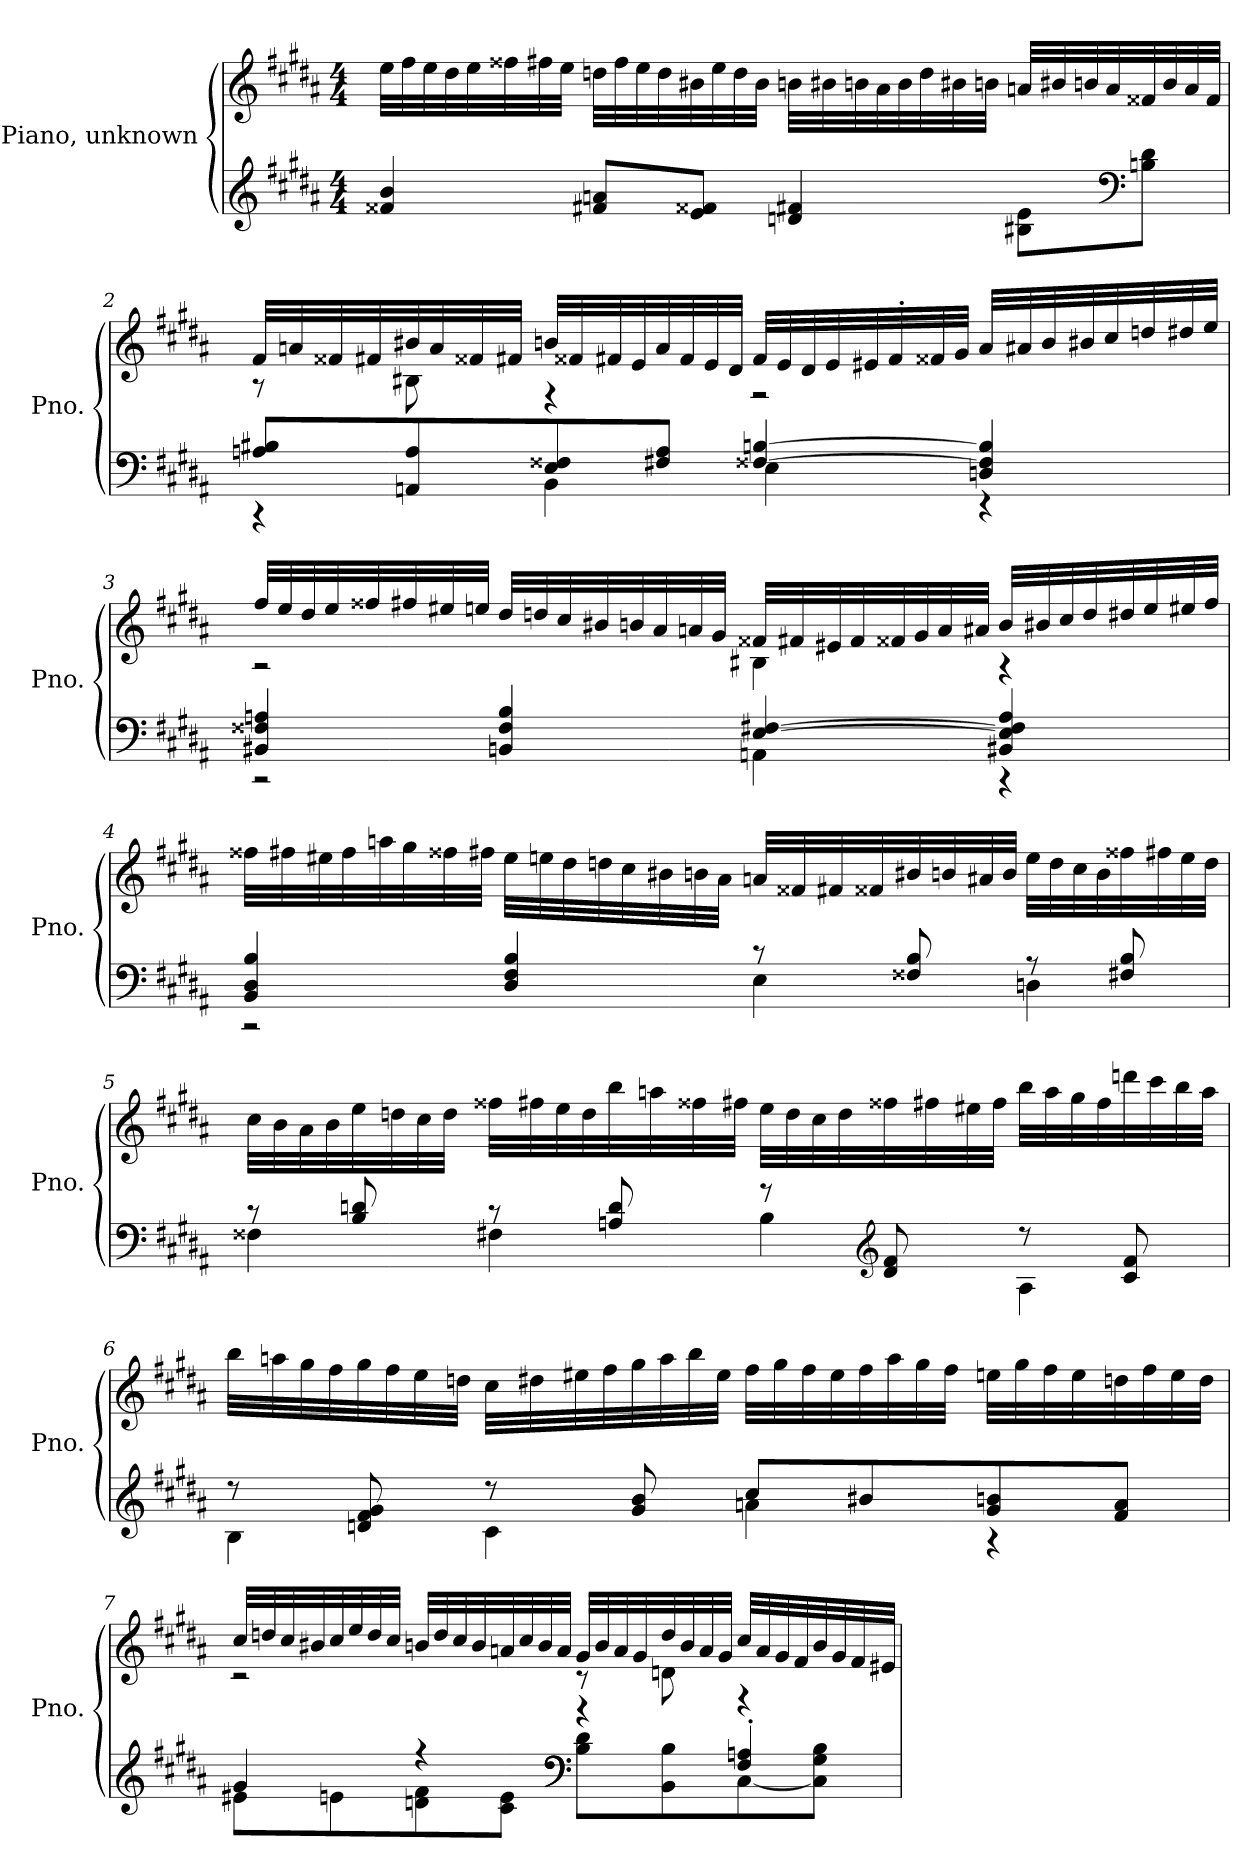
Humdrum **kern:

**kern	**kern
*part1	*part1
*staff2	*staff1
*I"Piano, unknown	*
*I'Pno.	*
*clefG2	*clefG2
*k[f#c#g#d#a#]	*k[f#c#g#d#a#]
*M4/4	*M4/4
*MM120	*MM120
=1	=1
4f##X/ 4b/	32ee\LLL
.	32ff#\
.	32ee\
.	32dd#\
.	32ee\
.	32ff##X\
.	32ff#X\
.	32ee\JJJ
8f#X/ 8an/L	32ddn\LLL
.	32ff#\
.	32ee\
.	32dd\
8e/ 8f##X/J	32b#X\
.	32ee\
.	32dd\
.	32b#\JJJ
4dn/ 4f#X/	32bn\LLL
.	32b#X\
.	32bn\
.	32a#\
.	32b\
.	32dd\
.	32b#X\
.	32bn\JJJ
8B#X\ 8e\L	32an/LLL
.	32b#X/
.	32bn/
.	32a/
*clefF4	*
8Bn\ 8d\J	32f##X/
.	32b/
.	32a/
.	32f##/JJJ
!!LO:LB:g=z
=2	=2
*^	*^
8An/ 8B#X/L	4r	32f#/LLL	8r
.	.	32an/	.
.	.	32f##X/	.
.	.	32f#X/	.
8AAn/ 8A/	.	32b#X/	8B#X\
.	.	32a/	.
.	.	32f##X/	.
.	.	32f#X/JJJ	.
8E/ 8F##X/	4BB\	32bn/LLL	4r
.	.	32f##X/	.
.	.	32f#X/	.
.	.	32e/	.
8F#X/ 8A/J	.	32a/	.
.	.	32f#/	.
.	.	32e/	.
.	.	32d#/JJJ	.
[4F##X/ [4Bn/	4E\	32f#/LLL	2r
.	.	32e/	.
.	.	32d#/	.
.	.	32e/	.
.	.	32e#X/	.
.	.	32f#'/	.
.	.	32f##X/	.
.	.	32g#/JJJ	.
4Dn/ 4F##/] 4B/]	4r	32a/LLL	.
.	.	32a#X/	.
.	.	32b/	.
.	.	32b#X/	.
.	.	32cc#/	.
.	.	32ddn/	.
.	.	32dd#X/	.
.	.	32ee/JJJ	.
!!LO:LB:g=z	!!
=3	=3	=3	=3
4BB#X/ 4F##X/ 4An/	2r	32ff#/LLL	2r
.	.	32ee/	.
.	.	32dd#/	.
.	.	32ee/	.
.	.	32ff##X/	.
.	.	32ff#X/	.
.	.	32ee#X/	.
.	.	32een/JJJ	.
4BBn/ 4F##/ 4B/	.	32dd#/LLL	.
.	.	32ddn/	.
.	.	32cc#/	.
.	.	32b#X/	.
.	.	32bn/	.
.	.	32a#/	.
.	.	32an/	.
.	.	32g#/JJJ	.
[4E/ [4F#X/	4AAn\	32f##X/LLL	4B#X\
.	.	32f#X/	.
.	.	32e#X/	.
.	.	32f#/	.
.	.	32f##X/	.
.	.	32g#/	.
.	.	32a/	.
.	.	32a#X/JJJ	.
4BB#X/ 4E/] 4F#/] 4A/	4r	32b/LLL	4r
.	.	32b#X/	.
.	.	32cc#/	.
.	.	32dd/	.
.	.	32dd#X/	.
.	.	32ee/	.
.	.	32ee#X/	.
.	.	32ff#/JJJ	.
*	*	*v	*v
!!LO:LB:g=z
=4	=4	=4
4BB/ 4D#/ 4B/	2r	32ff##X\LLL
.	.	32ff#X\
.	.	32ee#X\
.	.	32ff#\
.	.	32aan\
.	.	32gg#\
.	.	32ff##X\
.	.	32ff#X\JJJ
4D#/ 4F#/ 4B/	.	32ee#\LLL
.	.	32een\
.	.	32dd#\
.	.	32ddn\
.	.	32cc#\
.	.	32b#X\
.	.	32bn\
.	.	32a#\JJJ
8r	4E\	32an/LLL
.	.	32f##X/
.	.	32f#X/
.	.	32f##X/
8F##X/ 8B/	.	32b#X/
.	.	32bn/
.	.	32a#X/
.	.	32b/JJJ
8r	4Dn\	32ee\LLL
.	.	32dd\
.	.	32cc#\
.	.	32b\
8F#X/ 8B/	.	32ff##X\
.	.	32ff#X\
.	.	32ee\
.	.	32dd\JJJ
!!LO:LB:g=z
=5	=5	=5
8r	4F##X\	32cc#\LLL
.	.	32b\
.	.	32a#\
.	.	32b\
8B/ 8dn/	.	32ee\
.	.	32ddn\
.	.	32cc#\
.	.	32dd\JJJ
8r	4F#X\	32ff##X\LLL
.	.	32ff#X\
.	.	32ee\
.	.	32dd\
8An/ 8d/	.	32bb\
.	.	32aan\
.	.	32ff##X\
.	.	32ff#X\JJJ
8r	4B\	32ee\LLL
.	.	32dd\
.	.	32cc#\
.	.	32dd\
*clefG2	*	*
8d/ 8f#/	.	32ff##X\
.	.	32ff#X\
.	.	32ee#X\
.	.	32ff#\JJJ
8r	4A\	32bb\LLL
.	.	32aa\
.	.	32gg#\
.	.	32ff#\
8c#/ 8f#/	.	32dddn\
.	.	32ccc#\
.	.	32bb\
.	.	32aa\JJJ
!!LO:LB:g=z
=6	=6	=6
8r	4B\	32bb\LLL
.	.	32aan\
.	.	32gg#\
.	.	32ff#\
8dn/ 8f#/ 8g#/	.	32gg#\
.	.	32ff#\
.	.	32ee\
.	.	32ddn\JJJ
8r	4c#\	32cc#\LLL
.	.	32dd#X\
.	.	32ee#X\
.	.	32ff#\
8g#/ 8b/	.	32gg#\
.	.	32aa\
.	.	32bb\
.	.	32ee#\JJJ
8cc#/L	4an\	32ff#\LLL
.	.	32gg#\
.	.	32ff#\
.	.	32ee#\
8b#X/	.	32ff#\
.	.	32aa\
.	.	32gg#\
.	.	32ff#\JJJ
8g#/ 8bn/	4r	32een\LLL
.	.	32gg#\
.	.	32ff#\
.	.	32ee\
8f#/ 8a/J	.	32ddn\
.	.	32ff#\
.	.	32ee\
.	.	32dd\JJJ
!!LO:PB:g=z
=7	=7	=7
*	*	*^
4g#/	8e#X\L	32cc#/LLL	2r
.	.	32ddn/	.
.	.	32cc#/	.
.	.	32b#X/	.
.	8en\	32cc#/	.
.	.	32ee/	.
.	.	32dd/	.
.	.	32cc#/JJJ	.
4r	8dn\ 8f#\	32bn/LLL	.
.	.	32dd/	.
.	.	32cc#/	.
.	.	32b/	.
.	8c#\ 8e\J	32an/	.
.	.	32cc#/	.
.	.	32b/	.
.	.	32a/JJJ	.
*clefF4	*	*	*
4r	8B\ 8d\L	32g#/LLL	8r
.	.	32b/	.
.	.	32a/	.
.	.	32g#/	.
.	8BB\ 8B\	32dd/	8dn\
.	.	32b/	.
.	.	32a/	.
.	.	32g#/JJJ	.
4F#/' 4An/'	[8C#\	32cc#/LLL	4r
.	.	32a/	.
.	.	32g#/	.
.	.	32f#/	.
.	8C#\] 8G#\ 8B\J	32b/	.
.	.	32g#/	.
.	.	32f#/	.
.	.	32e#X/JJJ	.
*v	*v	*	*
*	*v	*v
=	=
*-	*-
